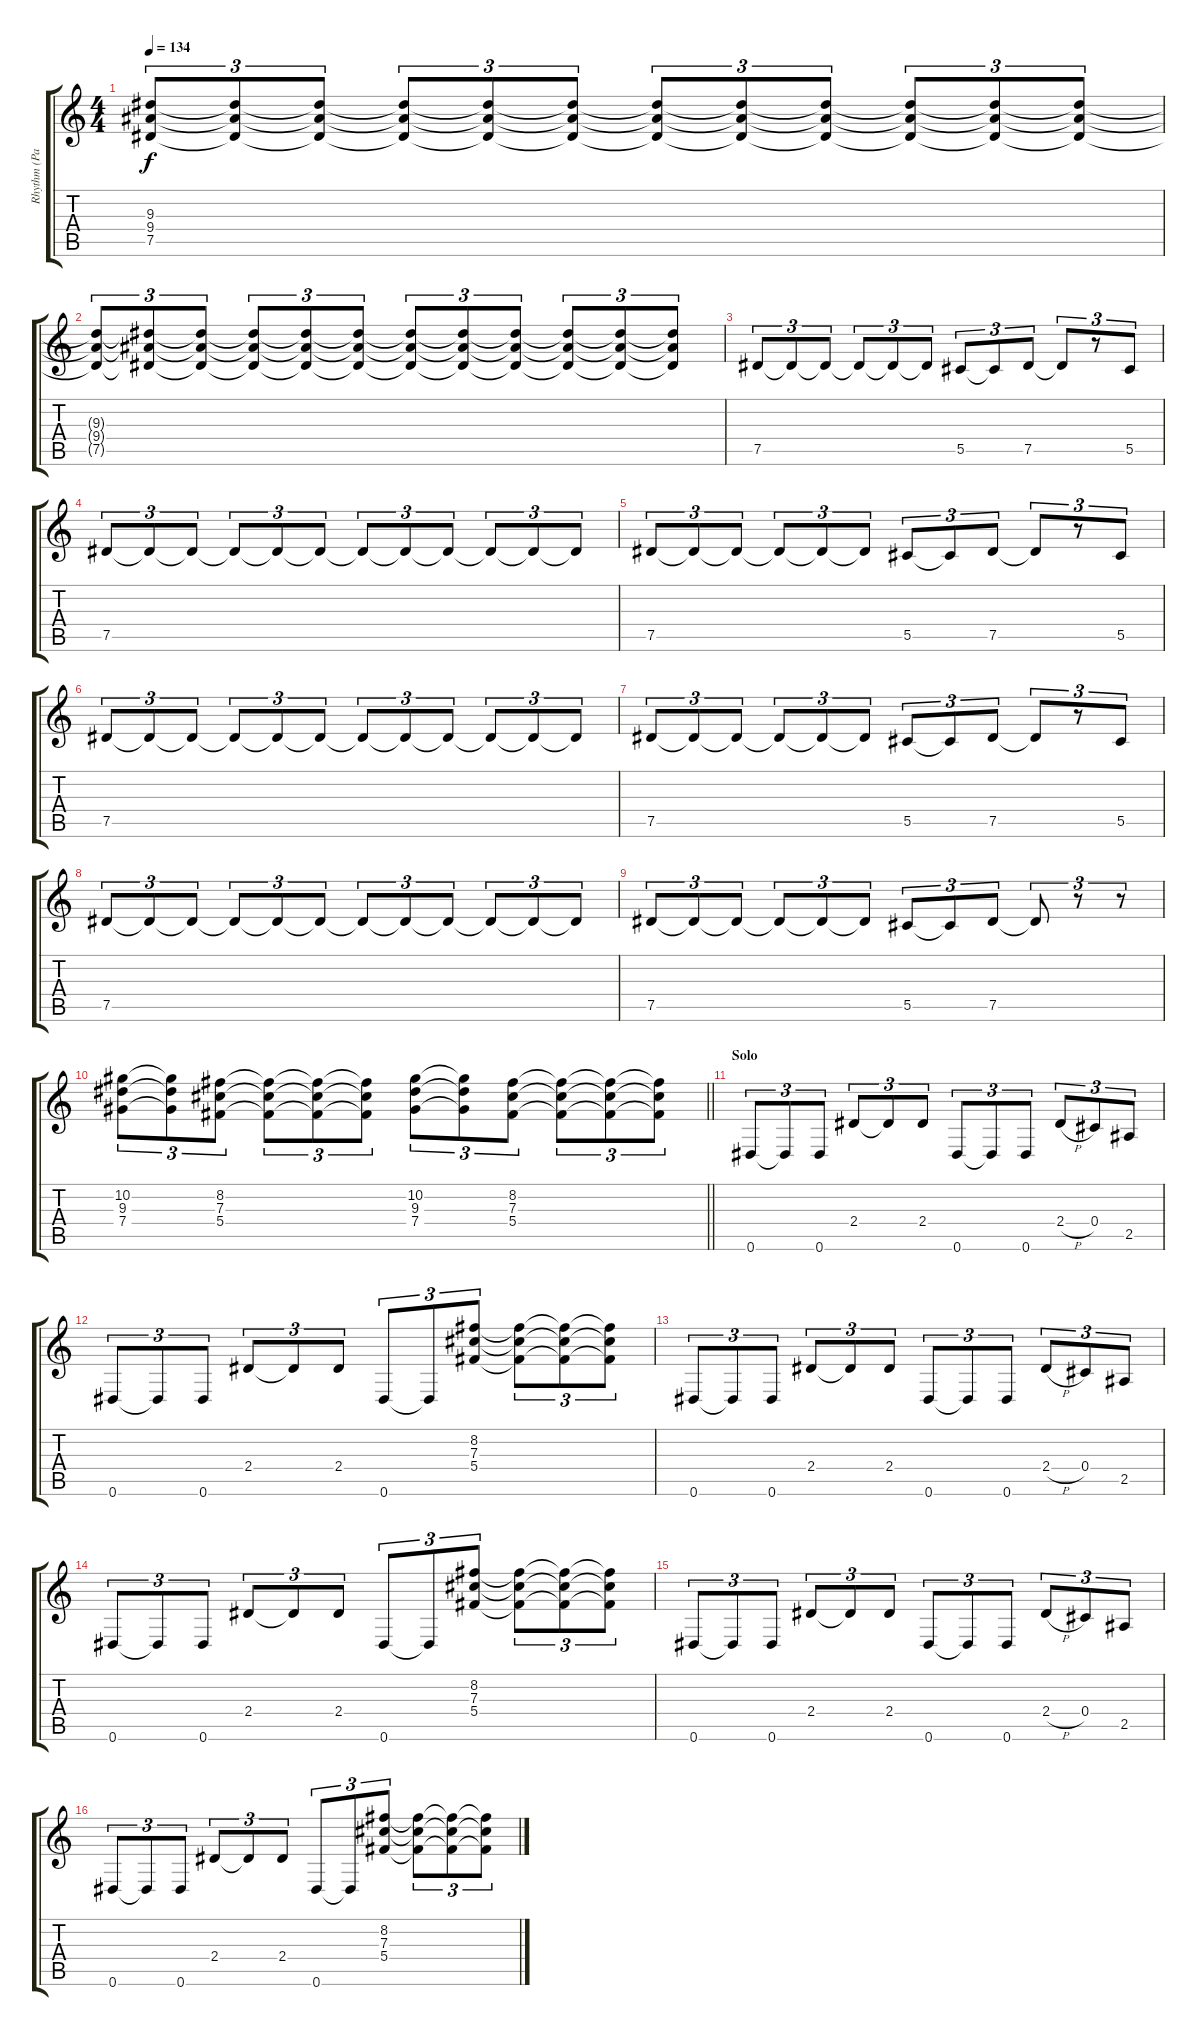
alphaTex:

\track ("Rhythm (Paul Stanley)" "Rhythm (Pa") {instrument distortionguitar}
\staff {score tabs}
\tuning (Eb4 Bb3 Gb3 Db3 Ab2 Eb2) {hide}
\ts (4 4)
\tempo 134
\clef g2
\ks c
(9.3 9.4 7.5).8{tu (3 2) dy f} (9.3{t} 9.4{t} 7.5{t}).8{tu (3 2)} (9.3{t} 9.4{t} 7.5{t}).8{tu (3 2)} (9.3{t} 9.4{t} 7.5{t}).8{tu (3 2)} (9.3{t} 9.4{t} 7.5{t}).8{tu (3 2)} (9.3{t} 9.4{t} 7.5{t}).8{tu (3 2)} (9.3{t} 9.4{t} 7.5{t}).8{tu (3 2)} (9.3{t} 9.4{t} 7.5{t}).8{tu (3 2)} (9.3{t} 9.4{t} 7.5{t}).8{tu (3 2)} (9.3{t} 9.4{t} 7.5{t}).8{tu (3 2)} (9.3{t} 9.4{t} 7.5{t}).8{tu (3 2)} (9.3{t} 9.4{t} 7.5{t}).8{tu (3 2)} |
(9.3{t} 9.4{t} 7.5{t}).8{tu (3 2)} (9.3{t} 9.4{t} 7.5{t}).8{tu (3 2)} (9.3{t} 9.4{t} 7.5{t}).8{tu (3 2)} (9.3{t} 9.4{t} 7.5{t}).8{tu (3 2)} (9.3{t} 9.4{t} 7.5{t}).8{tu (3 2)} (9.3{t} 9.4{t} 7.5{t}).8{tu (3 2)} (9.3{t} 9.4{t} 7.5{t}).8{tu (3 2)} (9.3{t} 9.4{t} 7.5{t}).8{tu (3 2)} (9.3{t} 9.4{t} 7.5{t}).8{tu (3 2)} (9.3{t} 9.4{t} 7.5{t}).8{tu (3 2)} (9.3{t} 9.4{t} 7.5{t}).8{tu (3 2)} (9.3{t} 9.4{t} 7.5{t}).8{tu (3 2)} |
7.5.8{tu (3 2)} 7.5{t}.8{tu (3 2)} 7.5{t}.8{tu (3 2)} 7.5{t}.8{tu (3 2)} 7.5{t}.8{tu (3 2)} 7.5{t}.8{tu (3 2)} 5.5.8{tu (3 2)} 5.5{t}.8{tu (3 2)} 7.5.8{tu (3 2)} 7.5{t}.8{tu (3 2)} r.8{tu (3 2)} 5.5.8{tu (3 2)} |
7.5.8{tu (3 2)} 7.5{t}.8{tu (3 2)} 7.5{t}.8{tu (3 2)} 7.5{t}.8{tu (3 2)} 7.5{t}.8{tu (3 2)} 7.5{t}.8{tu (3 2)} 7.5{t}.8{tu (3 2)} 7.5{t}.8{tu (3 2)} 7.5{t}.8{tu (3 2)} 7.5{t}.8{tu (3 2)} 7.5{t}.8{tu (3 2)} 7.5{t}.8{tu (3 2)} |
7.5.8{tu (3 2)} 7.5{t}.8{tu (3 2)} 7.5{t}.8{tu (3 2)} 7.5{t}.8{tu (3 2)} 7.5{t}.8{tu (3 2)} 7.5{t}.8{tu (3 2)} 5.5.8{tu (3 2)} 5.5{t}.8{tu (3 2)} 7.5.8{tu (3 2)} 7.5{t}.8{tu (3 2)} r.8{tu (3 2)} 5.5.8{tu (3 2)} |
7.5.8{tu (3 2)} 7.5{t}.8{tu (3 2)} 7.5{t}.8{tu (3 2)} 7.5{t}.8{tu (3 2)} 7.5{t}.8{tu (3 2)} 7.5{t}.8{tu (3 2)} 7.5{t}.8{tu (3 2)} 7.5{t}.8{tu (3 2)} 7.5{t}.8{tu (3 2)} 7.5{t}.8{tu (3 2)} 7.5{t}.8{tu (3 2)} 7.5{t}.8{tu (3 2)} |
7.5.8{tu (3 2)} 7.5{t}.8{tu (3 2)} 7.5{t}.8{tu (3 2)} 7.5{t}.8{tu (3 2)} 7.5{t}.8{tu (3 2)} 7.5{t}.8{tu (3 2)} 5.5.8{tu (3 2)} 5.5{t}.8{tu (3 2)} 7.5.8{tu (3 2)} 7.5{t}.8{tu (3 2)} r.8{tu (3 2)} 5.5.8{tu (3 2)} |
7.5.8{tu (3 2)} 7.5{t}.8{tu (3 2)} 7.5{t}.8{tu (3 2)} 7.5{t}.8{tu (3 2)} 7.5{t}.8{tu (3 2)} 7.5{t}.8{tu (3 2)} 7.5{t}.8{tu (3 2)} 7.5{t}.8{tu (3 2)} 7.5{t}.8{tu (3 2)} 7.5{t}.8{tu (3 2)} 7.5{t}.8{tu (3 2)} 7.5{t}.8{tu (3 2)} |
7.5.8{tu (3 2)} 7.5{t}.8{tu (3 2)} 7.5{t}.8{tu (3 2)} 7.5{t}.8{tu (3 2)} 7.5{t}.8{tu (3 2)} 7.5{t}.8{tu (3 2)} 5.5.8{tu (3 2)} 5.5{t}.8{tu (3 2)} 7.5.8{tu (3 2)} 7.5{t}.8{tu (3 2)} r.8{tu (3 2)} r.8{tu (3 2)} |
\barLineRight lightlight
(10.2 9.3 7.4).8{tu (3 2)} (10.2{t} 9.3{t} 7.4{t}).8{tu (3 2)} (8.2 7.3 5.4).8{tu (3 2)} (8.2{t} 7.3{t} 5.4{t}).8{tu (3 2)} (8.2{t} 7.3{t} 5.4{t}).8{tu (3 2)} (8.2{t} 7.3{t} 5.4{t}).8{tu (3 2)} (10.2 9.3 7.4).8{tu (3 2)} (10.2{t} 9.3{t} 7.4{t}).8{tu (3 2)} (8.2 7.3 5.4).8{tu (3 2)} (8.2{t} 7.3{t} 5.4{t}).8{tu (3 2)} (8.2{t} 7.3{t} 5.4{t}).8{tu (3 2)} (8.2{t} 7.3{t} 5.4{t}).8{tu (3 2)} |
\section ("" "Solo")
0.6.8{tu (3 2)} 0.6{t}.8{tu (3 2)} 0.6.8{tu (3 2)} 2.4.8{tu (3 2)} 2.4{t}.8{tu (3 2)} 2.4.8{tu (3 2)} 0.6.8{tu (3 2)} 0.6{t}.8{tu (3 2)} 0.6.8{tu (3 2)} 2.4{h}.8{tu (3 2)} 0.4.8{tu (3 2)} 2.5.8{tu (3 2)} |
0.6.8{tu (3 2)} 0.6{t}.8{tu (3 2)} 0.6.8{tu (3 2)} 2.4.8{tu (3 2)} 2.4{t}.8{tu (3 2)} 2.4.8{tu (3 2)} 0.6.8{tu (3 2)} 0.6{t}.8{tu (3 2)} (8.2 7.3 5.4).8{tu (3 2)} (8.2{t} 7.3{t} 5.4{t}).8{tu (3 2)} (8.2{t} 7.3{t} 5.4{t}).8{tu (3 2)} (8.2{t} 7.3{t} 5.4{t}).8{tu (3 2)} |
0.6.8{tu (3 2)} 0.6{t}.8{tu (3 2)} 0.6.8{tu (3 2)} 2.4.8{tu (3 2)} 2.4{t}.8{tu (3 2)} 2.4.8{tu (3 2)} 0.6.8{tu (3 2)} 0.6{t}.8{tu (3 2)} 0.6.8{tu (3 2)} 2.4{h}.8{tu (3 2)} 0.4.8{tu (3 2)} 2.5.8{tu (3 2)} |
0.6.8{tu (3 2)} 0.6{t}.8{tu (3 2)} 0.6.8{tu (3 2)} 2.4.8{tu (3 2)} 2.4{t}.8{tu (3 2)} 2.4.8{tu (3 2)} 0.6.8{tu (3 2)} 0.6{t}.8{tu (3 2)} (8.2 7.3 5.4).8{tu (3 2)} (8.2{t} 7.3{t} 5.4{t}).8{tu (3 2)} (8.2{t} 7.3{t} 5.4{t}).8{tu (3 2)} (8.2{t} 7.3{t} 5.4{t}).8{tu (3 2)} |
0.6.8{tu (3 2)} 0.6{t}.8{tu (3 2)} 0.6.8{tu (3 2)} 2.4.8{tu (3 2)} 2.4{t}.8{tu (3 2)} 2.4.8{tu (3 2)} 0.6.8{tu (3 2)} 0.6{t}.8{tu (3 2)} 0.6.8{tu (3 2)} 2.4{h}.8{tu (3 2)} 0.4.8{tu (3 2)} 2.5.8{tu (3 2)} |
0.6.8{tu (3 2)} 0.6{t}.8{tu (3 2)} 0.6.8{tu (3 2)} 2.4.8{tu (3 2)} 2.4{t}.8{tu (3 2)} 2.4.8{tu (3 2)} 0.6.8{tu (3 2)} 0.6{t}.8{tu (3 2)} (8.2 7.3 5.4).8{tu (3 2)} (8.2{t} 7.3{t} 5.4{t}).8{tu (3 2)} (8.2{t} 7.3{t} 5.4{t}).8{tu (3 2)} (8.2{t} 7.3{t} 5.4{t}).8{tu (3 2)}
